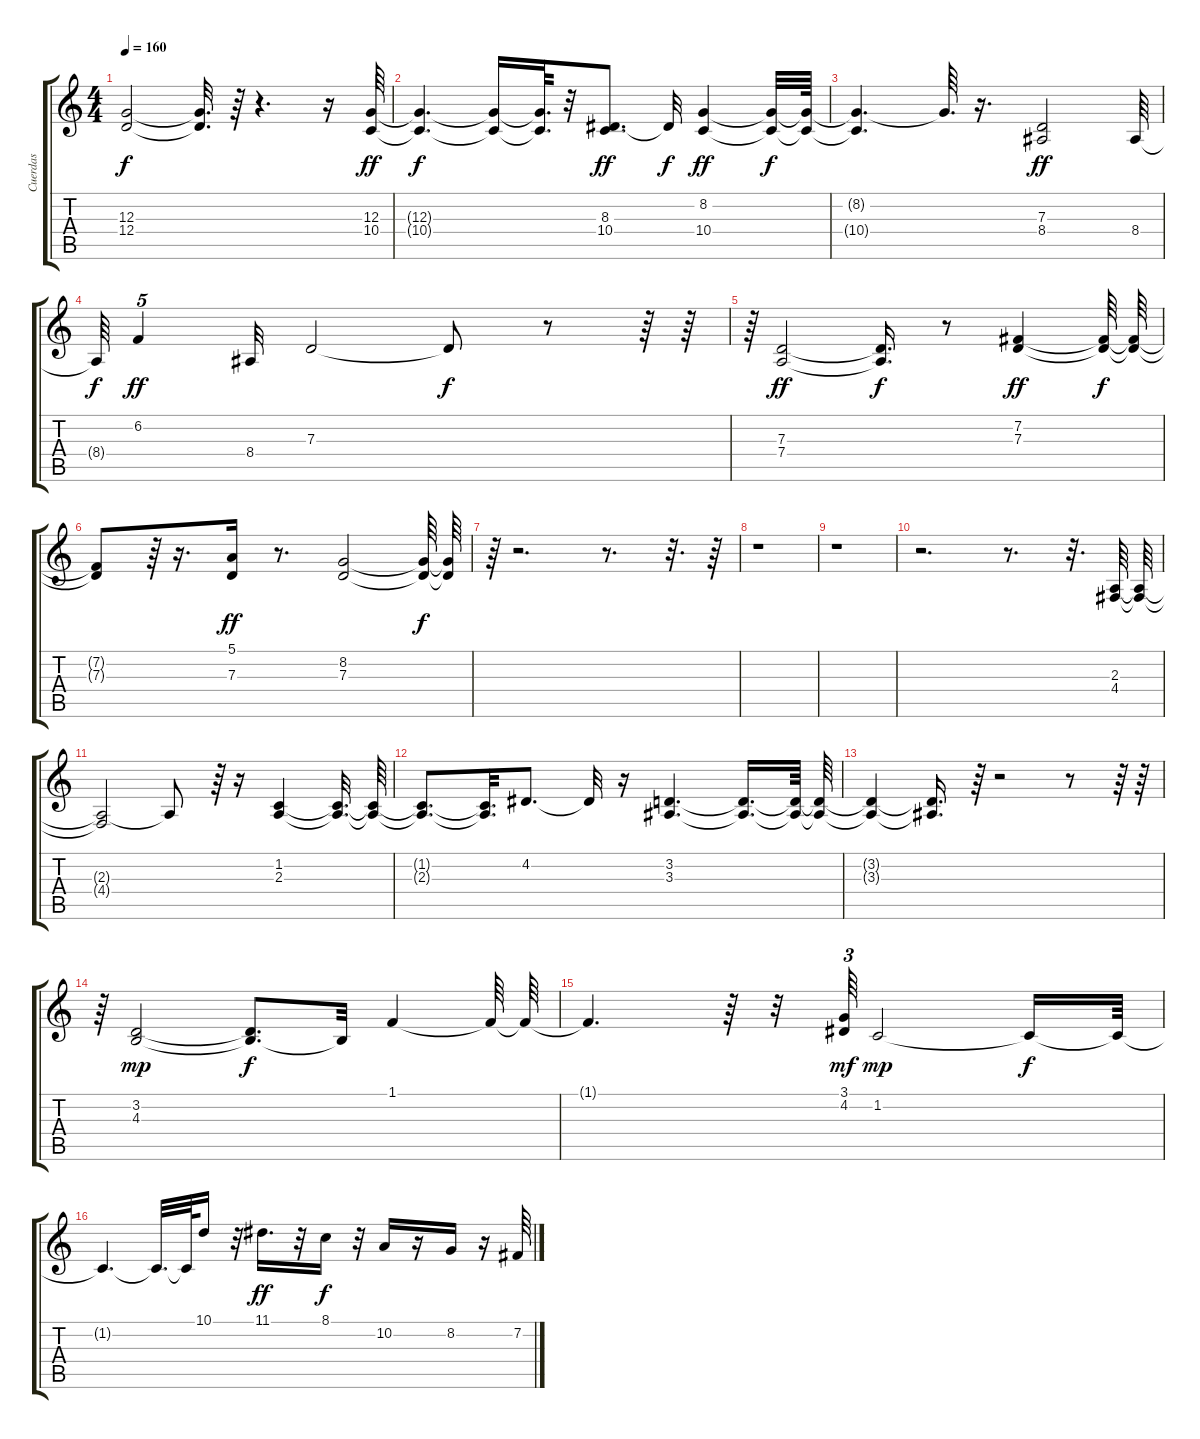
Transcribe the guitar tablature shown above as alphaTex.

\track ("Cuerdas" "Cuerdas") {instrument synthstrings2}
\staff {score tabs}
\tuning (E4 B3 G3 D3 A2 E2) {hide}
\ts (4 4)
\tempo 160
\clef g2
\ks c
(12.3{t} 12.4{t}).2{dy f} (12.3{t} 12.4{t}).32{d} r.64 r.4{d} r.16 (12.3 10.4).64{dy ff} |
(12.3{t} 10.4{t}).4{d dy f} (12.3{t} 10.4{t}).16 (12.3{t} 10.4{t}).64{d} r.32 (8.3 10.4).8{d dy ff} 8.3{t}.32{dy f} (8.2 10.4).4{dy ff} (8.2{t} 10.4{t}).32{dy f} (8.2{t} 10.4{t}).64 |
(8.2{t} 10.4{t}).4{d} 8.2{t}.64{d} r.16{d} (7.3 8.4).2{dy ff} 8.4.64 |
8.4{t}.64{dy f} 6.2.4{tu (5 4) dy ff} 8.4.32 7.3.2 7.3{t}.8{dy f} r.8 r.64 r.64 |
r.64 (7.3 7.4).2{dy ff} (7.3{t} 7.4{t}).16{d dy f} r.8 (7.2 7.3).4{dy ff} (7.2{t} 7.3{t}).64{dy f} (7.2{t} 7.3{t}).64 |
(7.2{t} 7.3{t}).8 r.64 r.16{d} (5.1 7.3).16{dy ff} r.8{d} (8.2 7.3).2 (8.2{t} 7.3{t}).64{dy f} (8.2{t} 7.3{t}).64 |
r.64 r.2{d} r.8{d} r.32{d} r.64 |
r.1 |
r.1 |
r.2{d} r.8{d} r.32{d} (2.3 4.4).64 (2.3{t} 4.4{t}).64 |
(2.3{t} 4.4{t}).2 2.3{t}.8 r.64 r.16 (1.2 2.3).4 (1.2{t} 2.3{t}).32{d} (1.2{t} 2.3{t}).64 |
(1.2{t} 2.3{t}).8{d} (1.2{t} 2.3{t}).32{d} 4.2.8{d} 4.2{t}.32 r.16 (3.2 3.3).4{d} (3.2{t} 3.3{t}).16{d} (3.2{t} 3.3{t}).64 (3.2{t} 3.3{t}).64 |
(3.2{t} 3.3{t}).4 (3.2{t} 3.3{t}).16{d} r.64 r.2 r.8 r.64 r.64 |
r.64 (3.2 4.3).2{dy mp} (3.2{t} 4.3{t}).8{d dy f} 4.3{t}.32 1.1.4 1.1{t}.64 1.1{t}.64 |
1.1{t}.4{d} r.64 r.32 (3.1 4.2).64{tu (3 2) dy mf} 1.2.2{dy mp} 1.2{t}.16{dy f} 1.2{t}.64 |
1.2{t}.4{d} 1.2{t}.32{d} 1.2{t}.64 10.1.16 r.32 11.1.16{d dy ff} r.32 8.1.16{dy f} r.32 10.2.16 r.16 8.2.16 r.16 7.2.64
